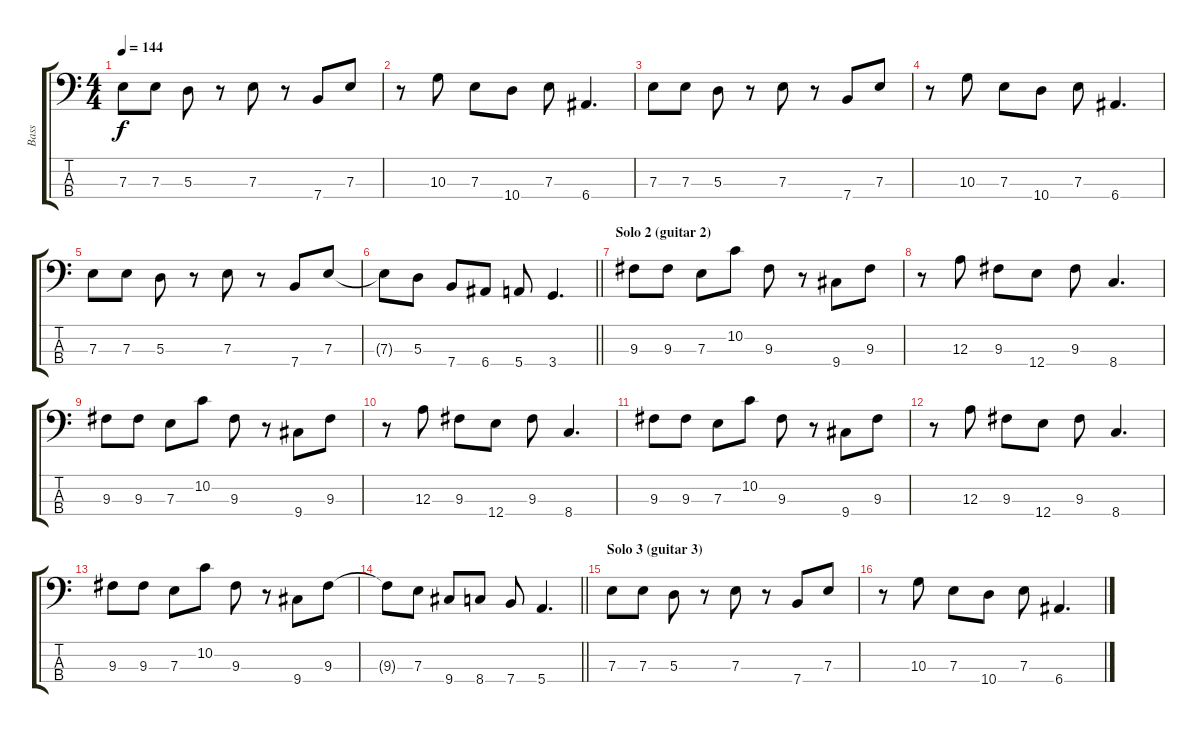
\track ("Bass" "Bass") {instrument electricbassfinger}
\staff {score tabs}
\tuning (G2 D2 A1 E1) {hide}
\ts (4 4)
\tempo 144
\clef f4
\ks c
7.3.8{dy f} 7.3.8 5.3.8 r.8 7.3.8 r.8 7.4.8 7.3.8 |
r.8 10.3.8 7.3.8 10.4.8 7.3.8 6.4.4{d} |
7.3.8 7.3.8 5.3.8 r.8 7.3.8 r.8 7.4.8 7.3.8 |
r.8 10.3.8 7.3.8 10.4.8 7.3.8 6.4.4{d} |
7.3.8 7.3.8 5.3.8 r.8 7.3.8 r.8 7.4.8 7.3.8 |
\barLineRight lightlight
7.3{t}.8 5.3.8 7.4.8 6.4.8 5.4.8 3.4.4{d} |
\section ("" "Solo 2 (guitar 2)")
9.3.8 9.3.8 7.3.8 10.2.8 9.3.8 r.8 9.4.8 9.3.8 |
r.8 12.3.8 9.3.8 12.4.8 9.3.8 8.4.4{d} |
9.3.8 9.3.8 7.3.8 10.2.8 9.3.8 r.8 9.4.8 9.3.8 |
r.8 12.3.8 9.3.8 12.4.8 9.3.8 8.4.4{d} |
9.3.8 9.3.8 7.3.8 10.2.8 9.3.8 r.8 9.4.8 9.3.8 |
r.8 12.3.8 9.3.8 12.4.8 9.3.8 8.4.4{d} |
9.3.8 9.3.8 7.3.8 10.2.8 9.3.8 r.8 9.4.8 9.3.8 |
\barLineRight lightlight
9.3{t}.8 7.3.8 9.4.8 8.4.8 7.4.8 5.4.4{d} |
\section ("" "Solo 3 (guitar 3)")
7.3.8 7.3.8 5.3.8 r.8 7.3.8 r.8 7.4.8 7.3.8 |
r.8 10.3.8 7.3.8 10.4.8 7.3.8 6.4.4{d}
